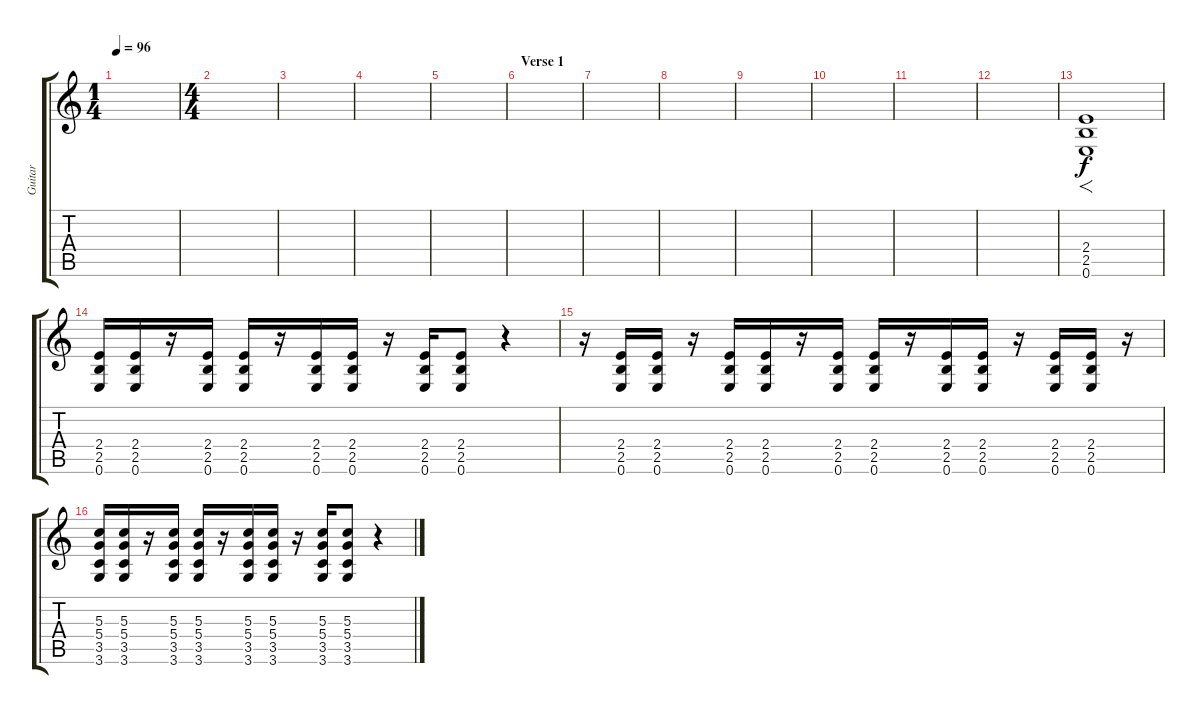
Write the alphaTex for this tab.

\track ("Guitar" "Guitar") {instrument distortionguitar}
\staff {score tabs}
\tuning (E4 B3 G3 D3 A2 E2) {hide}
\ts (1 4)
\tempo 96
\clef g2
\ks c
|
\ts (4 4)
|
|
|
|
\section ("" "Verse 1")
|
|
|
|
|
|
|
(2.4 2.5 0.6).1{f} |
(2.4 2.5 0.6).16{dy f} (2.4 2.5 0.6).16 r.16 (2.4 2.5 0.6).16 (2.4 2.5 0.6).16 r.16 (2.4 2.5 0.6).16 (2.4 2.5 0.6).16 r.16 (2.4 2.5 0.6).16 (2.4 2.5 0.6).8 r.4 |
r.16 (2.4 2.5 0.6).16 (2.4 2.5 0.6).16 r.16 (2.4 2.5 0.6).16 (2.4 2.5 0.6).16 r.16 (2.4 2.5 0.6).16 (2.4 2.5 0.6).16 r.16 (2.4 2.5 0.6).16 (2.4 2.5 0.6).16 r.16 (2.4 2.5 0.6).16 (2.4 2.5 0.6).16 r.16 |
(5.3 5.4 3.5 3.6).16 (5.3 5.4 3.5 3.6).16 r.16 (5.3 5.4 3.5 3.6).16 (5.3 5.4 3.5 3.6).16 r.16 (5.3 5.4 3.5 3.6).16 (5.3 5.4 3.5 3.6).16 r.16 (5.3 5.4 3.5 3.6).16 (5.3 5.4 3.5 3.6).8 r.4
